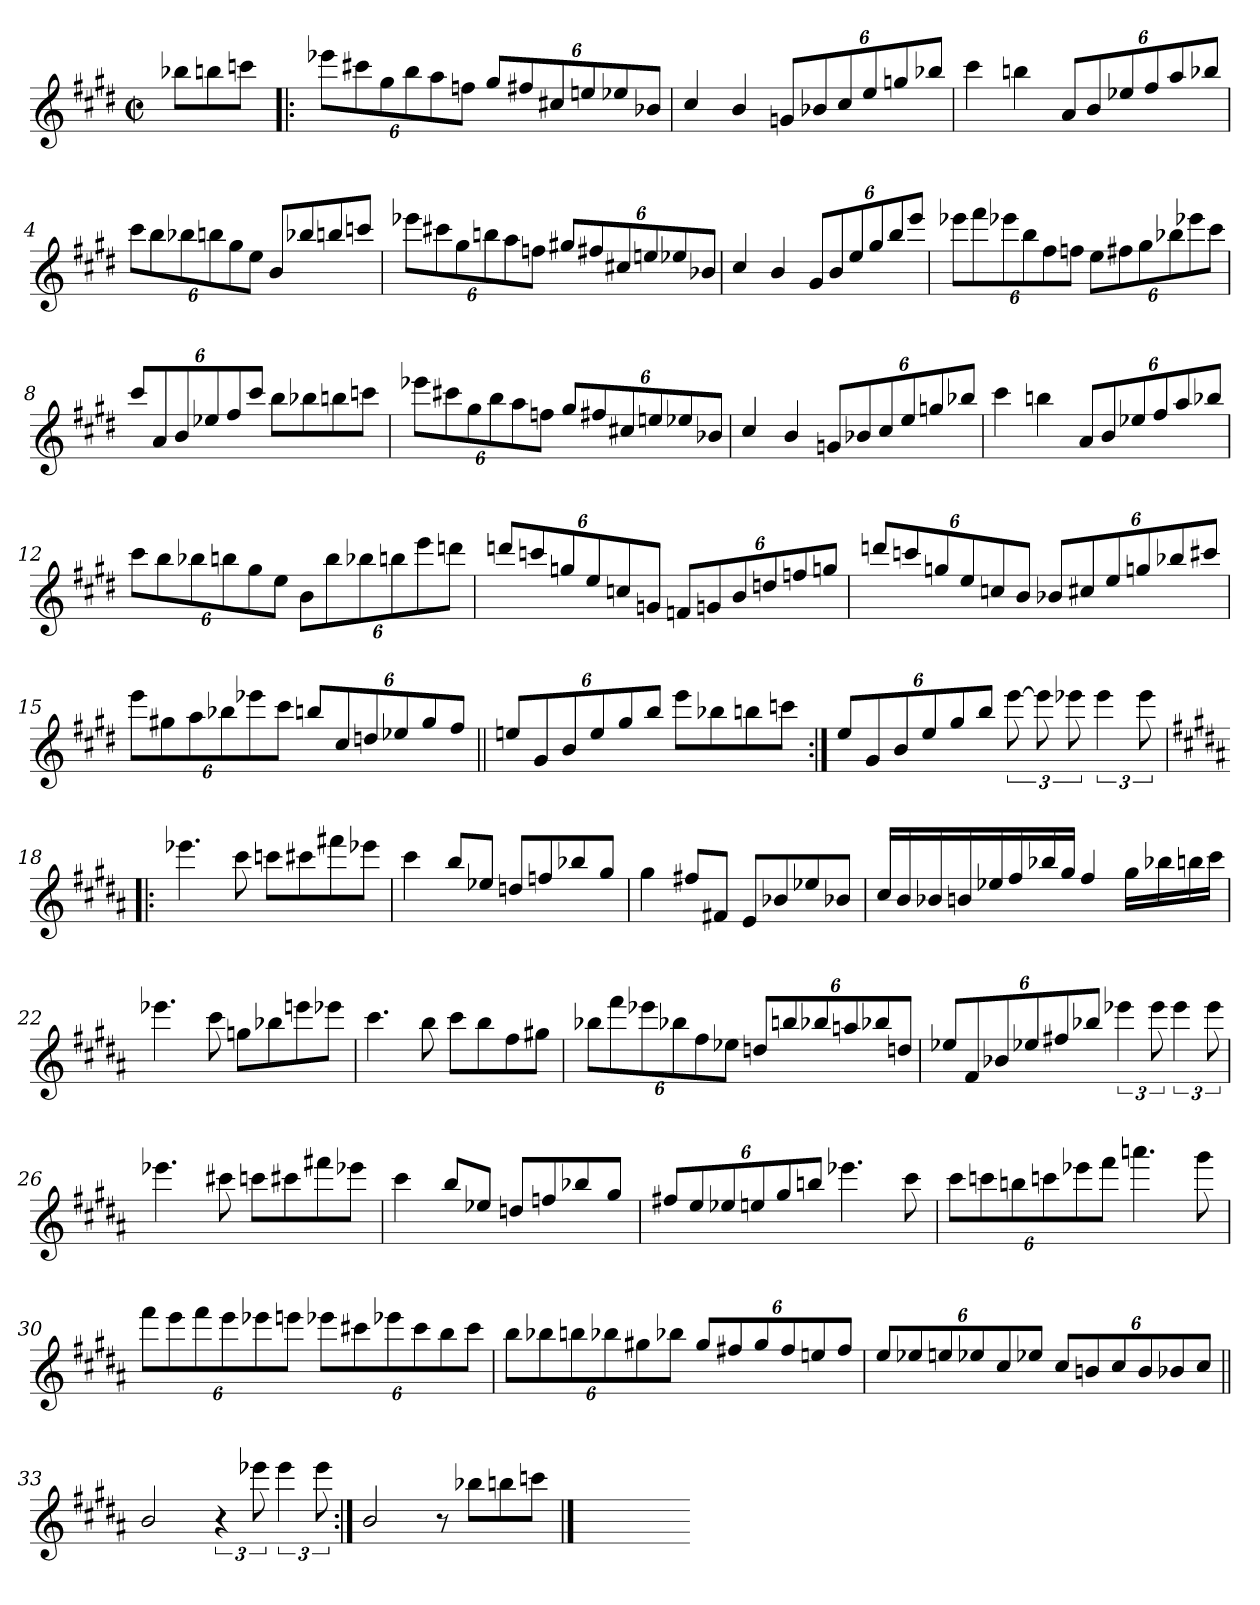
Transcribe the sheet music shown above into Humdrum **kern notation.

**kern
*part1
*staff1
*clefG2
*k[f#c#g#d#]
*E:
*M2/2
*met(c|)
=
8bb-X\L
8bbn\
8cccn\J
=1!|:
12eee-X\L
12ccc#X\
12gg#\
12bb\
12aa\
12ffn\J
12gg#/L
12ff#X/
12cc#X/
12een/
12ee-X/
12b-X/J
=2
4cc#/
4b/
12gn/L
12b-X/
12cc#/
12ee/
12ggn/
12bb-X/J
!!LO:LB:g=z
=3
4ccc#\
4bbn\
12a/L
12b/
12ee-X/
12ff#/
12aa/
12bb-X/J
=4
12ccc#\L
12bb\
12bb-X\
12bbn\
12gg#\
12ee\J
8b/L
8bb-X/
8bbn/
8cccn/J
=5
12eee-X\L
12ccc#X\
12gg#\
12bbn\
12aa\
12ffn\J
12gg#X/L
12ff#X/
12cc#X/
12een/
12ee-X/
12b-X/J
!!LO:LB:g=z
=6
4cc#/
4b/
12g#/L
12b/
12ee/
12gg#/
12bb/
12eee/J
=7
12eee-X\L
12fff#\
12eee-X\
12bb\
12ff#\
12ffn\J
12ee\L
12ff#X\
12gg#\
12bb-X\
12eee-X\
12ccc#\J
=8
12ccc#/L
12a/
12b/
12ee-X/
12ff#/
12ccc#/J
8bb\L
8bb-X\
8bbn\
8cccn\J
!!LO:LB:g=z
=9
12eee-X\L
12ccc#X\
12gg#\
12bb\
12aa\
12ffn\J
12gg#/L
12ff#X/
12cc#X/
12een/
12ee-X/
12b-X/J
=10
4cc#/
4b/
12gn/L
12b-X/
12cc#/
12ee/
12ggn/
12bb-X/J
=11
4ccc#\
4bbn\
12a/L
12b/
12ee-X/
12ff#/
12aa/
12bb-X/J
!!LO:LB:g=z
=12
12ccc#\L
12bb\
12bb-X\
12bbn\
12gg#\
12ee\J
12b\L
12bb\
12bb-X\
12bbn\
12eee\
12dddn\J
=13
12dddn/L
12cccn/
12ggn/
12ee/
12ccn/
12gn/J
12f/L
12gn/
12b/
12ddn/
12ffn/
12ggn/J
!!LO:LB:g=z
=14
12dddn/L
12cccn/
12ggn/
12ee/
12ccn/
12b/J
12b-X/L
12cc#X/
12ee/
12ggn/
12bb-X/
12ccc#X/J
=15
12eee\L
12gg#X\
12aa\
12bb-X\
12eee-X\
12ccc#\J
12bbn/L
12cc#/
12ddn/
12ee-X/
12gg#/
12ff#/J
=16||
12een/L
12g#/
12b/
12ee/
12gg#/
12bb/J
8eee\L
8bb-X\
8bbn\
8cccn\J
!!LO:LB:g=z
=17:|!
12ee/L
12g#/
12b/
12ee/
12gg#/
12bb/J
[12eee\
12eee\]
12eee-X\
6eee-\
12eee-\
=18!|:
*k[f#c#g#d#a#]
*B:
4.eee-X\
8ccc#\
8cccn\L
8ccc#X\
8fff#X\
8eee-X\J
=19
4ccc#\
8bb/L
8ee-X/J
8ddn/L
8ffn/
8bb-X/
8gg#/J
!!LO:LB:g=z
=20
4gg#\
8ff#X/L
8f#X/J
8e/L
8b-X/
8ee-X/
8b-X/J
=21
16cc#/LL
16b/
16b-X/
16bn/
16ee-X/
16ff#/
16bb-X/
16gg#/JJ
4ff#/
16gg#\LL
16bb-X\
16bbn\
16ccc#\JJ
=22
4.eee-X\
8ccc#\
8ggn\L
8bb-X\
8eeen\
8eee-X\J
!!LO:LB:g=z
=23
4.ccc#\
8bb\
8ccc#\L
8bb\
8ff#\
8gg#X\J
=24
12bb-X\L
12fff#\
12eee-X\
12bb-X\
12ff#\
12ee-X\J
12ddn/L
12bbn/
12bb-X/
12aan/
12bb-X/
12ddn/J
=25
12ee-X/L
12f#/
12b-X/
12ee-X/
12ff#X/
12bb-X/J
6eee-X\
12eee-\
6eee-\
12eee-\
!!LO:PB:g=z
=26
4.eee-X\
8ccc#X\
8cccn\L
8ccc#X\
8fff#X\
8eee-X\J
=27
4ccc#\
8bb/L
8ee-X/J
8ddn/L
8ffn/
8bb-X/
8gg#/J
=28
12ff#X/L
12ee/
12ee-X/
12een/
12gg#/
12bbn/J
4.eee-X\
8ccc#\
!!LO:LB:g=z
=29
12ccc#\L
12cccn\
12bbn\
12cccn\
12eee-X\
12fff#\J
4.aaan\
8ggg#\
=30
12fff#\L
12eee\
12fff#\
12eee\
12eee-X\
12eeen\J
12eee-X\L
12ccc#X\
12eee-X\
12ccc#\
12bb\
12ccc#\J
=31
12bb\L
12bb-X\
12bbn\
12bb-X\
12gg#X\
12bb-X\J
12gg#/L
12ff#X/
12gg#/
12ff#/
12een/
12ff#/J
!!LO:LB:g=z
=32
12ee/L
12ee-X/
12een/
12ee-X/
12cc#/
12ee-X/J
12cc#/L
12bn/
12cc#/
12b/
12b-X/
12cc#/J
=33||
2b/
6r
12eee-X\
6eee-\
12eee-\
=34:|!
2b/
8r
8bb-X\L
8bbn\
8cccn\J
==35
1ryy
=-
*-
